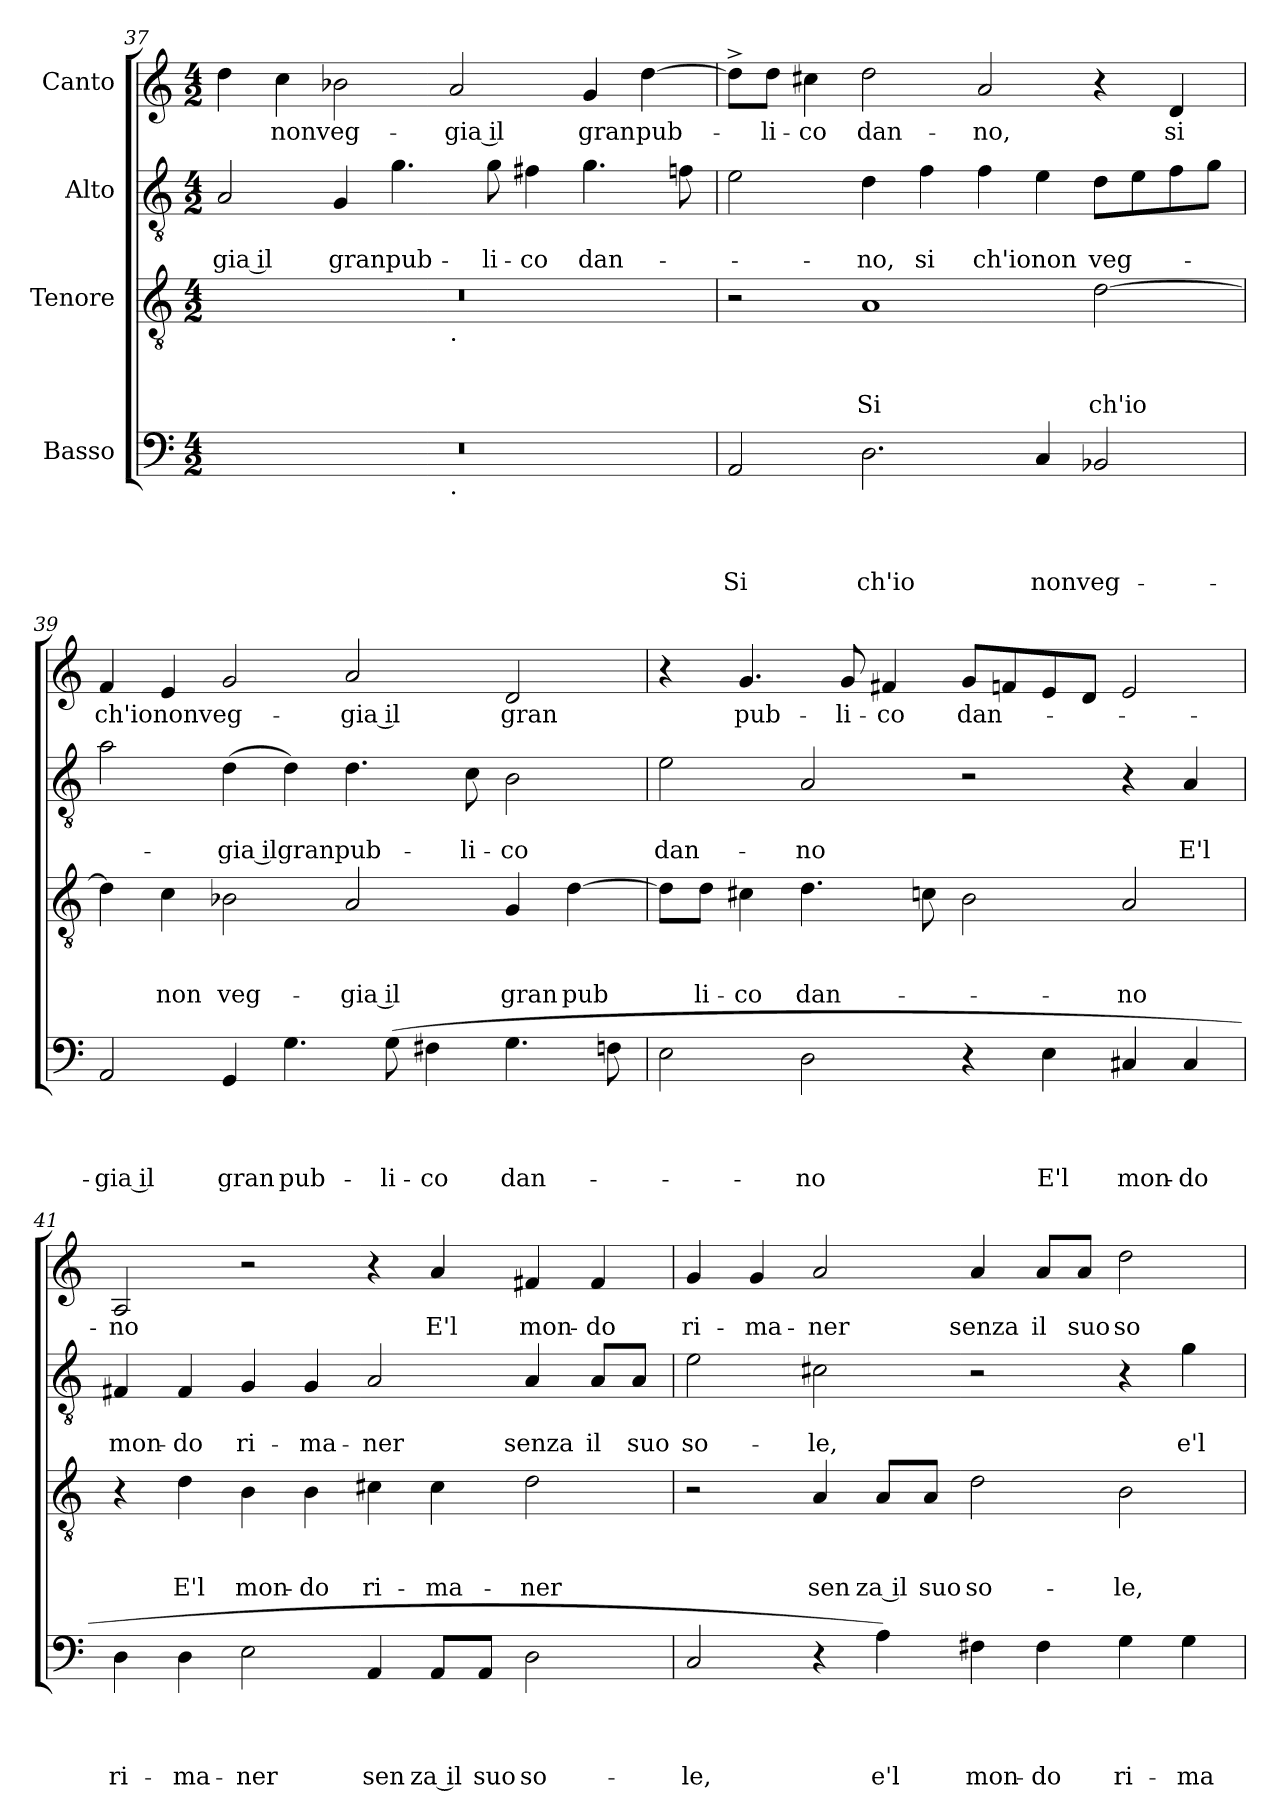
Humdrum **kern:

**kern	**text	**text	**text	**text	**kern	**text	**text	**text	**kern	**text	**text	**kern	**text
*part4	*part4	*part4	*part4	*part4	*part3	*part3	*part3	*part3	*part2	*part2	*part2	*part1	*part1
*staff4	*staff4	*staff4	*staff4	*staff4	*staff3	*staff3	*staff3	*staff3	*staff2	*staff2	*staff2	*staff1	*staff1
*I"Basso	*	*	*	*	*I"Tenore	*	*	*	*I"Alto	*	*	*I"Canto	*
*clefF4	*	*	*	*	*clefGv2	*	*	*	*clefGv2	*	*	*clefG2	*
*k[]	*	*	*	*	*k[]	*	*	*	*k[]	*	*	*k[]	*
*C:	*	*	*	*	*C:	*	*	*	*C:	*	*	*C:	*
*M4/2	*	*	*	*	*M4/2	*	*	*	*M4/2	*	*	*M4/2	*
=37	=37	=37	=37	=37	=37	=37	=37	=37	=37	=37	=37	=37	=37
!	!	!	!	!	!	!	!	!	!	!	!LO:LY:b:rj	!	!
*^	*	*	*	*	*^	*	*	*	*	*	*	*	*
0r	1ryy	.	.	.	.	0r	1ryy	.	.	.	2A/	.	-gia il	4dd\	.
!	!	!	!	!	!	!	!	!	!	!	!	!	!	!	!LO:LY:b
.	.	.	.	.	.	.	.	.	.	.	.	.	.	4cc\	nonveg-
!	!	!	!	!	!	!	!	!	!	!	!	!	!LO:LY:b	!	!
.	.	.	.	.	.	.	.	.	.	.	4G/	.	granpub-	2b-X\	.
.	.	.	.	.	.	.	.	.	.	.	4.g\	.	.	.	.
!	!	!	!	!	!	!	!LO:TX:b:t=.	!	!	!	!	!	!	!	!
!	!LO:TX:b:t=.	!	!	!	!	!	!	!	!	!	!	!	!	!	!
!	!	!	!	!	!	!	!	!	!	!	!	!	!	!	!LO:LY:b:rj
.	1ryy	.	.	.	.	.	1ryy	.	.	.	.	.	.	2a/	-gia il
!	!	!	!	!	!	!	!	!	!	!	!	!	!LO:LY:b	!	!
.	.	.	.	.	.	.	.	.	.	.	8g\	.	-li-	.	.
!	!	!	!	!	!	!	!	!	!	!	!	!	!LO:LY:b	!	!
.	.	.	.	.	.	.	.	.	.	.	4f#X\	.	-co	.	.
!	!	!	!	!	!	!	!	!	!	!	!	!	!LO:LY:b	!	!LO:LY:b
.	.	.	.	.	.	.	.	.	.	.	4.g\	.	dan-	4g/	gran
!	!	!	!	!	!	!	!	!	!	!	!	!	!	!	!LO:LY:b
.	.	.	.	.	.	.	.	.	.	.	.	.	.	[>4dd\	pub-
.	.	.	.	.	.	.	.	.	.	.	8f\	.	.	.	.
=38	=38	=38	=38	=38	=38	=38	=38	=38	=38	=38	=38	=38	=38	=38	=38
!	!	!	!	!	!LO:LY:b	!	!	!	!	!	!	!	!	!	!
*v	*v	*	*	*	*	*	*	*	*	*	*	*	*	*	*
*	*	*	*	*	*v	*v	*	*	*	*	*	*	*	*
2AA/	.	.	.	Si	2r	.	.	.	2e\	.	.	8dd^>\L]	.
!	!	!	!	!	!	!	!	!	!	!	!	!	!LO:LY:b
.	.	.	.	.	.	.	.	.	.	.	.	8dd\J	-li-
!	!	!	!	!	!	!	!	!	!	!	!	!	!LO:LY:b:rj
.	.	.	.	.	.	.	.	.	.	.	.	4cc#X\	-co
!	!	!	!	!LO:LY:b	!	!	!	!LO:LY:b	!	!	!LO:LY:b	!	!LO:LY:b
2.D\	.	.	.	ch'io	1A	.	.	Si	4d\	.	-no,	2dd\	dan-
!	!	!	!	!	!	!	!	!	!	!	!LO:LY:b	!	!
.	.	.	.	.	.	.	.	.	4f\	.	si	.	.
!	!	!	!	!	!	!	!	!	!	!	!LO:LY:b	!	!LO:LY:b
.	.	.	.	.	.	.	.	.	4f\	.	ch'ionon	2a/	-no,
!	!	!	!	!LO:LY:b	!	!	!	!	!	!	!	!	!
4C/	.	.	.	nonveg-	.	.	.	.	4e\	.	.	.	.
!	!	!	!	!	!	!	!	!LO:LY:b	!	!	!LO:LY:b	!	!
2BB-X/	.	.	.	.	[>2d\	.	.	ch'io	8d\L	.	veg-	4r	.
.	.	.	.	.	.	.	.	.	8e\	.	.	.	.
!	!	!	!	!	!	!	!	!	!	!	!	!	!LO:LY:b
.	.	.	.	.	.	.	.	.	8f\	.	.	4d/	si
.	.	.	.	.	.	.	.	.	8g\J	.	.	.	.
=39	=39	=39	=39	=39	=39	=39	=39	=39	=39	=39	=39	=39	=39
!	!	!	!	!LO:LY:b:rj	!	!	!	!	!	!	!	!	!LO:LY:b
2AA/	.	.	.	-gia il	4d\]	.	.	.	2a\	.	.	4f/	ch'iononveg-
!	!	!	!	!	!	!	!	!LO:LY:b	!	!	!	!	!
.	.	.	.	.	4c\	.	.	non	.	.	.	4e/	.
!	!	!	!	!LO:LY:b	!	!	!	!LO:LY:b	!	!	!LO:LY:b:rj	!	!
4GG/	.	.	.	gran	2B-X\	.	.	veg-	(<4d\	.	-gia ilgranpub-	2g/	.
!	!	!	!	!LO:LY:b	!	!	!	!	!	!	!	!	!
4.G\	.	.	.	pub-	.	.	.	.	4d\)	.	.	.	.
!	!	!	!	!	!	!	!	!LO:LY:b:rj	!	!	!	!	!LO:LY:b:rj
.	.	.	.	.	2A/	.	.	-gia il	4.d\	.	.	2a/	-gia il
!	!	!	!	!LO:LY:b	!	!	!	!	!	!	!	!	!
(<8G\	.	.	.	-li-	.	.	.	.	.	.	.	.	.
!	!	!	!	!LO:LY:b	!	!	!	!	!	!	!	!	!
4F#X\	.	.	.	-co	.	.	.	.	.	.	.	.	.
!	!	!	!	!	!	!	!	!	!	!	!LO:LY:b	!	!
.	.	.	.	.	.	.	.	.	8c\	.	-li-	.	.
!	!	!	!	!LO:LY:b	!	!	!	!LO:LY:b	!	!	!LO:LY:b:rj	!	!LO:LY:b
4.G\	.	.	.	dan-	4G/	.	.	gran	2B\	.	-co	2d/	gran
!	!	!	!	!	!	!	!	!LO:LY:b	!	!	!	!	!
.	.	.	.	.	[<4d\	.	.	pub	.	.	.	.	.
8F\	.	.	.	.	.	.	.	.	.	.	.	.	.
!!LO:LB:g=z
=40	=40	=40	=40	=40	=40	=40	=40	=40	=40	=40	=40	=40	=40
!	!	!	!	!	!	!	!	!	!	!	!LO:LY:b	!	!
2E\	.	.	.	.	8d\L]	.	.	.	2e\	.	dan-	4r	.
!	!	!	!	!	!	!	!	!LO:LY:b	!	!	!	!	!
.	.	.	.	.	8d\J	.	.	li-	.	.	.	.	.
!	!	!	!	!	!	!	!	!LO:LY:b:rj	!	!	!	!	!LO:LY:b
.	.	.	.	.	4c#X\	.	.	-co	.	.	.	4.g/	pub-
!	!	!	!	!LO:LY:b	!	!	!	!LO:LY:b	!	!	!LO:LY:b	!	!
2D\	.	.	.	-no	4.d\	.	.	dan-	2A/	.	-no	.	.
!	!	!	!	!	!	!	!	!	!	!	!	!	!LO:LY:b
.	.	.	.	.	.	.	.	.	.	.	.	8g/	-li-
!	!	!	!	!	!	!	!	!	!	!	!	!	!LO:LY:b
.	.	.	.	.	.	.	.	.	.	.	.	4f#X/	-co
.	.	.	.	.	8c\	.	.	.	.	.	.	.	.
!	!	!	!	!	!	!	!	!	!	!	!	!	!LO:LY:b
4r	.	.	.	.	2B\	.	.	.	2r	.	.	8g/L	dan-
.	.	.	.	.	.	.	.	.	.	.	.	8f/	.
!	!	!	!	!LO:LY:b	!	!	!	!	!	!	!	!	!
4E\	.	.	.	E'l	.	.	.	.	.	.	.	8e/	.
.	.	.	.	.	.	.	.	.	.	.	.	8d/J	.
!	!	!	!	!LO:LY:b	!	!	!	!LO:LY:b	!	!	!	!	!
4C#X/	.	.	.	mon-	2A/	.	.	-no	4r	.	.	2e/	.
!	!	!	!	!LO:LY:b:rj	!	!	!	!	!	!	!LO:LY:b	!	!
4C#/	.	.	.	-do	.	.	.	.	4A/	.	E'l	.	.
=41	=41	=41	=41	=41	=41	=41	=41	=41	=41	=41	=41	=41	=41
!	!	!	!	!LO:LY:b	!	!	!	!	!	!	!LO:LY:b	!	!LO:LY:b
4D\	.	.	.	ri-	4r	.	.	.	4F#X/	.	mon-	2A/	-no
!	!	!	!	!LO:LY:b	!	!	!	!LO:LY:b	!	!	!LO:LY:b:rj	!	!
4D\	.	.	.	-ma-	4d\	.	.	E'l	4F#/	.	-do	.	.
!	!	!	!	!LO:LY:b:rj	!	!	!	!LO:LY:b	!	!	!LO:LY:b	!	!
2E\	.	.	.	-ner	4B\	.	.	mon-	4G/	.	ri-	2r	.
!	!	!	!	!	!	!	!	!LO:LY:b:rj	!	!	!LO:LY:b	!	!
.	.	.	.	.	4B\	.	.	-do	4G/	.	-ma-	.	.
!	!	!	!	!LO:LY:b	!	!	!	!LO:LY:b	!	!	!LO:LY:b:rj	!	!
4AA/	.	.	.	sen	4c#X\	.	.	ri-	2A/	.	-ner	4r	.
!	!	!	!	!LO:LY:b:rj	!	!	!	!LO:LY:b	!	!	!	!	!LO:LY:b
8AA/L	.	.	.	za il	4c#\	.	.	-ma-	.	.	.	4a/	E'l
!	!	!	!	!LO:LY:b	!	!	!	!	!	!	!	!	!
8AA/J	.	.	.	suo	.	.	.	.	.	.	.	.	.
!	!	!	!	!LO:LY:b	!	!	!	!LO:LY:b	!	!	!LO:LY:b	!	!LO:LY:b
2D\	.	.	.	so-	2d\	.	.	-ner	4A/	.	sen­za	4f#X/	mon-
!	!	!	!	!	!	!	!	!	!	!	!LO:LY:b	!	!LO:LY:b:rj
.	.	.	.	.	.	.	.	.	8A/L	.	il	4f#/	-do
!	!	!	!	!	!	!	!	!	!	!	!LO:LY:b	!	!
.	.	.	.	.	.	.	.	.	8A/J	.	suo	.	.
=42	=42	=42	=42	=42	=42	=42	=42	=42	=42	=42	=42	=42	=42
!	!	!	!	!LO:LY:b	!	!	!	!	!	!	!LO:LY:b	!	!LO:LY:b
2C/	.	.	.	-le,	2r	.	.	.	2e\	.	so-	4g/	ri-
!	!	!	!	!	!	!	!	!	!	!	!	!	!LO:LY:b
.	.	.	.	.	.	.	.	.	.	.	.	4g/	-ma-
!	!	!	!	!	!	!	!	!LO:LY:b	!	!	!LO:LY:b	!	!LO:LY:b:rj
4r	.	.	.	.	4A/	.	.	sen	2c#X\	.	-le,	2a/	-ner
!	!	!	!	!LO:LY:b	!	!	!	!LO:LY:b:rj	!	!	!	!	!
4A\)	.	.	.	e'l	8A/L	.	.	za il	.	.	.	.	.
!	!	!	!	!	!	!	!	!LO:LY:b	!	!	!	!	!
.	.	.	.	.	8A/J	.	.	suo	.	.	.	.	.
!	!	!	!	!LO:LY:b	!	!	!	!LO:LY:b	!	!	!	!	!LO:LY:b
4F#X\	.	.	.	mon-	2d\	.	.	so-	2r	.	.	4a/	sen­za
!	!	!	!	!LO:LY:b:rj	!	!	!	!	!	!	!	!	!LO:LY:b
4F#\	.	.	.	-do	.	.	.	.	.	.	.	8a/L	il
!	!	!	!	!	!	!	!	!	!	!	!	!	!LO:LY:b
.	.	.	.	.	.	.	.	.	.	.	.	8a/J	suo
!	!	!	!	!LO:LY:b	!	!	!	!LO:LY:b	!	!	!	!	!LO:LY:b
4G\	.	.	.	ri-	2B\	.	.	-le,	4r	.	.	2dd\	so-
!	!	!	!	!LO:LY:b	!	!	!	!	!	!	!LO:LY:b	!	!
4G\	.	.	.	-ma-	.	.	.	.	4g\	.	e'l	.	.
=	=	=	=	=	=	=	=	=	=	=	=	=	=
*-	*-	*-	*-	*-	*-	*-	*-	*-	*-	*-	*-	*-	*-
